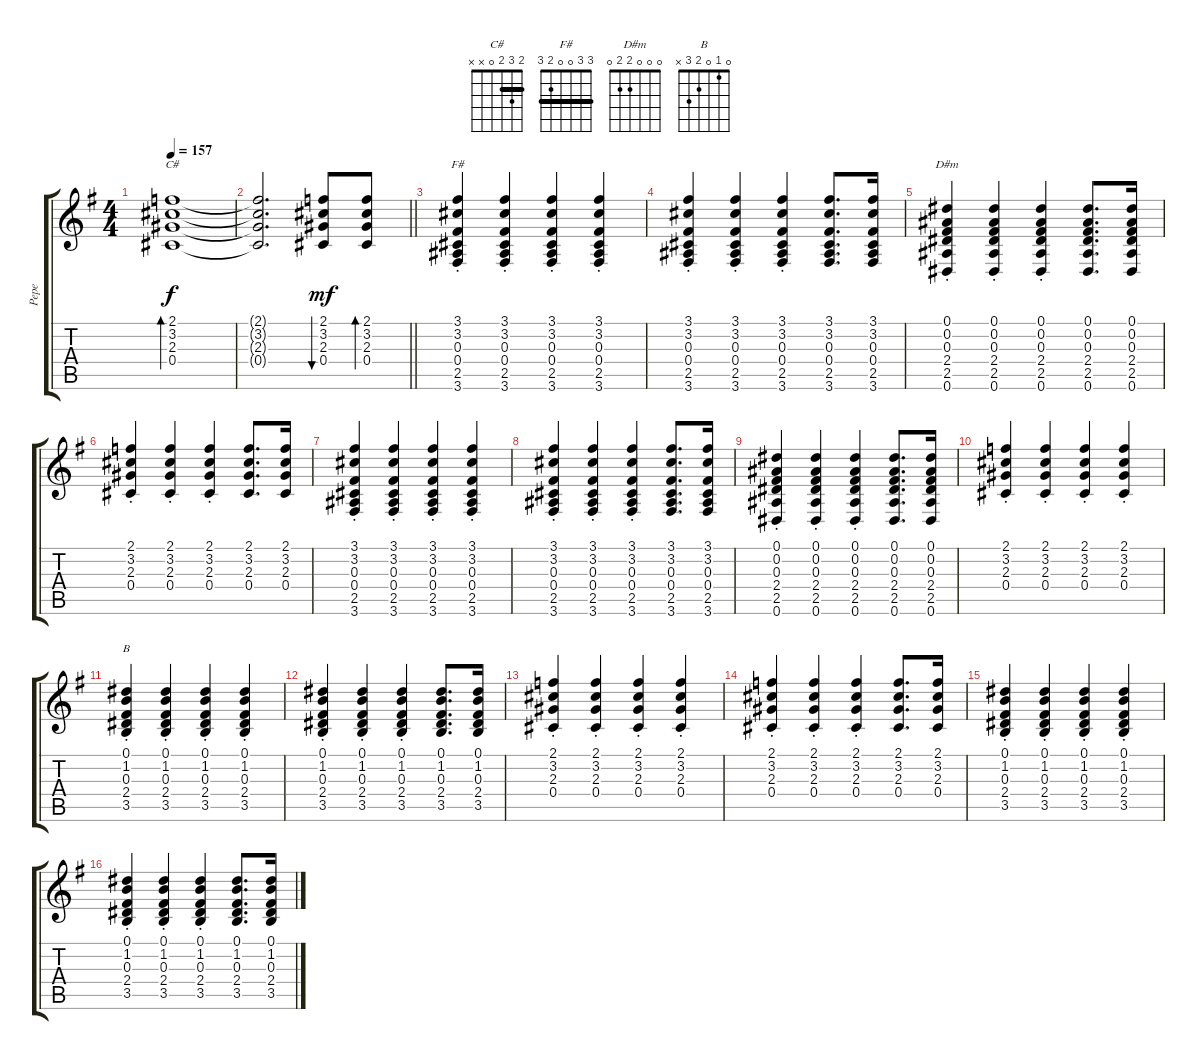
\track ("Pepe" "Pepe") {instrument acousticguitarsteel}
\staff {score tabs}
\tuning (Eb4 Bb3 Gb3 Db3 Ab2 Eb2) {hide}
\chord ("C#" 2 3 2 0 x x) {barre 2}
\chord ("F#" 3 3 0 0 2 3) {barre 3}
\chord ("D#m" 0 0 0 2 2 0)
\chord ("B" 0 1 0 2 3 x)
\ts (4 4)
\tempo 157
\clef g2
\ks g
(2.1 3.2 2.3 0.4).1{bd 120 ch "C#" dy f} |
\barLineRight lightlight
(2.1{t} 3.2{t} 2.3{t} 0.4{t}).2{d} (2.1 3.2 2.3 0.4).8{bu 60 dy mf} (2.1 3.2 2.3 0.4).8{bd 60} |
(3.1{st} 3.2{st} 0.3{st} 0.4{st} 2.5{st} 3.6{st}).4{ch "F#"} (3.1{st} 3.2{st} 0.3{st} 0.4{st} 2.5{st} 3.6{st}).4 (3.1{st} 3.2{st} 0.3{st} 0.4{st} 2.5{st} 3.6{st}).4 (3.1{st} 3.2{st} 0.3{st} 0.4{st} 2.5{st} 3.6{st}).4 |
(3.1{st} 3.2{st} 0.3{st} 0.4{st} 2.5{st} 3.6{st}).4 (3.1{st} 3.2{st} 0.3{st} 0.4{st} 2.5{st} 3.6{st}).4 (3.1{st} 3.2{st} 0.3{st} 0.4{st} 2.5{st} 3.6{st}).4 (3.1 3.2 0.3 0.4 2.5 3.6).8{d} (3.1 3.2 0.3 0.4 2.5 3.6).16 |
(0.1{st} 0.2{st} 0.3{st} 2.4{st} 2.5{st} 0.6{st}).4{ch "D#m"} (0.1{st} 0.2{st} 0.3{st} 2.4{st} 2.5{st} 0.6{st}).4 (0.1{st} 0.2{st} 0.3{st} 2.4{st} 2.5{st} 0.6{st}).4 (0.1 0.2 0.3 2.4 2.5 0.6).8{d} (0.1 0.2 0.3 2.4 2.5 0.6).16 |
(2.1{st} 3.2{st} 2.3{st} 0.4{st}).4 (2.1{st} 3.2{st} 2.3{st} 0.4{st}).4 (2.1{st} 3.2{st} 2.3{st} 0.4{st}).4 (2.1 3.2 2.3 0.4).8{d} (2.1 3.2 2.3 0.4).16 |
(3.1{st} 3.2{st} 0.3{st} 0.4{st} 2.5{st} 3.6{st}).4 (3.1{st} 3.2{st} 0.3{st} 0.4{st} 2.5{st} 3.6{st}).4 (3.1{st} 3.2{st} 0.3{st} 0.4{st} 2.5{st} 3.6{st}).4 (3.1{st} 3.2{st} 0.3{st} 0.4{st} 2.5{st} 3.6{st}).4 |
(3.1{st} 3.2{st} 0.3{st} 0.4{st} 2.5{st} 3.6{st}).4 (3.1{st} 3.2{st} 0.3{st} 0.4{st} 2.5{st} 3.6{st}).4 (3.1{st} 3.2{st} 0.3{st} 0.4{st} 2.5{st} 3.6{st}).4 (3.1 3.2 0.3 0.4 2.5 3.6).8{d} (3.1 3.2 0.3 0.4 2.5 3.6).16 |
(0.1{st} 0.2{st} 0.3{st} 2.4{st} 2.5{st} 0.6{st}).4 (0.1{st} 0.2{st} 0.3{st} 2.4{st} 2.5{st} 0.6{st}).4 (0.1{st} 0.2{st} 0.3{st} 2.4{st} 2.5{st} 0.6{st}).4 (0.1 0.2 0.3 2.4 2.5 0.6).8{d} (0.1 0.2 0.3 2.4 2.5 0.6).16 |
(2.1{st} 3.2{st} 2.3{st} 0.4{st}).4 (2.1{st} 3.2{st} 2.3{st} 0.4{st}).4 (2.1{st} 3.2{st} 2.3{st} 0.4{st}).4 (2.1{st} 3.2{st} 2.3{st} 0.4{st}).4 |
(0.1{st} 1.2{st} 0.3{st} 2.4{st} 3.5{st}).4{ch "B"} (0.1{st} 1.2{st} 0.3{st} 2.4{st} 3.5{st}).4 (0.1{st} 1.2{st} 0.3{st} 2.4{st} 3.5{st}).4 (0.1{st} 1.2{st} 0.3{st} 2.4{st} 3.5{st}).4 |
(0.1{st} 1.2{st} 0.3{st} 2.4{st} 3.5{st}).4 (0.1{st} 1.2{st} 0.3{st} 2.4{st} 3.5{st}).4 (0.1{st} 1.2{st} 0.3{st} 2.4{st} 3.5{st}).4 (0.1 1.2 0.3 2.4 3.5).8{d} (0.1 1.2 0.3 2.4 3.5).16 |
(2.1{st} 3.2{st} 2.3{st} 0.4{st}).4 (2.1{st} 3.2{st} 2.3{st} 0.4{st}).4 (2.1{st} 3.2{st} 2.3{st} 0.4{st}).4 (2.1{st} 3.2{st} 2.3{st} 0.4{st}).4 |
(2.1{st} 3.2{st} 2.3{st} 0.4{st}).4 (2.1{st} 3.2{st} 2.3{st} 0.4{st}).4 (2.1{st} 3.2{st} 2.3{st} 0.4{st}).4 (2.1 3.2 2.3 0.4).8{d} (2.1 3.2 2.3 0.4).16 |
(0.1{st} 1.2{st} 0.3{st} 2.4{st} 3.5{st}).4 (0.1{st} 1.2{st} 0.3{st} 2.4{st} 3.5{st}).4 (0.1{st} 1.2{st} 0.3{st} 2.4{st} 3.5{st}).4 (0.1{st} 1.2{st} 0.3{st} 2.4{st} 3.5{st}).4 |
(0.1{st} 1.2{st} 0.3{st} 2.4{st} 3.5{st}).4 (0.1{st} 1.2{st} 0.3{st} 2.4{st} 3.5{st}).4 (0.1{st} 1.2{st} 0.3{st} 2.4{st} 3.5{st}).4 (0.1 1.2 0.3 2.4 3.5).8{d} (0.1 1.2 0.3 2.4 3.5).16
